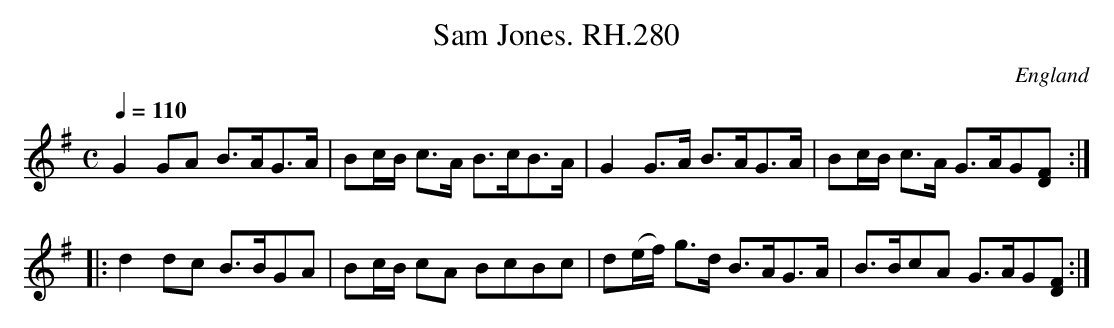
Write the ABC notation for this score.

X:1
T:Sam Jones. RH.280
L:1/8
M:C
O:England
Q:1/4=110
K:G
G2GA B>AG>A|Bc/B/ c>A B>cB>A|\
G2G>A B>AG>A|Bc/B/ c>A G>AG[DF]:|!
|:d2dc B>BGA|Bc/B/ cA BcBc|\
d(e/f/) g>d B>AG>A|B>BcA G>AG[DF]:|
